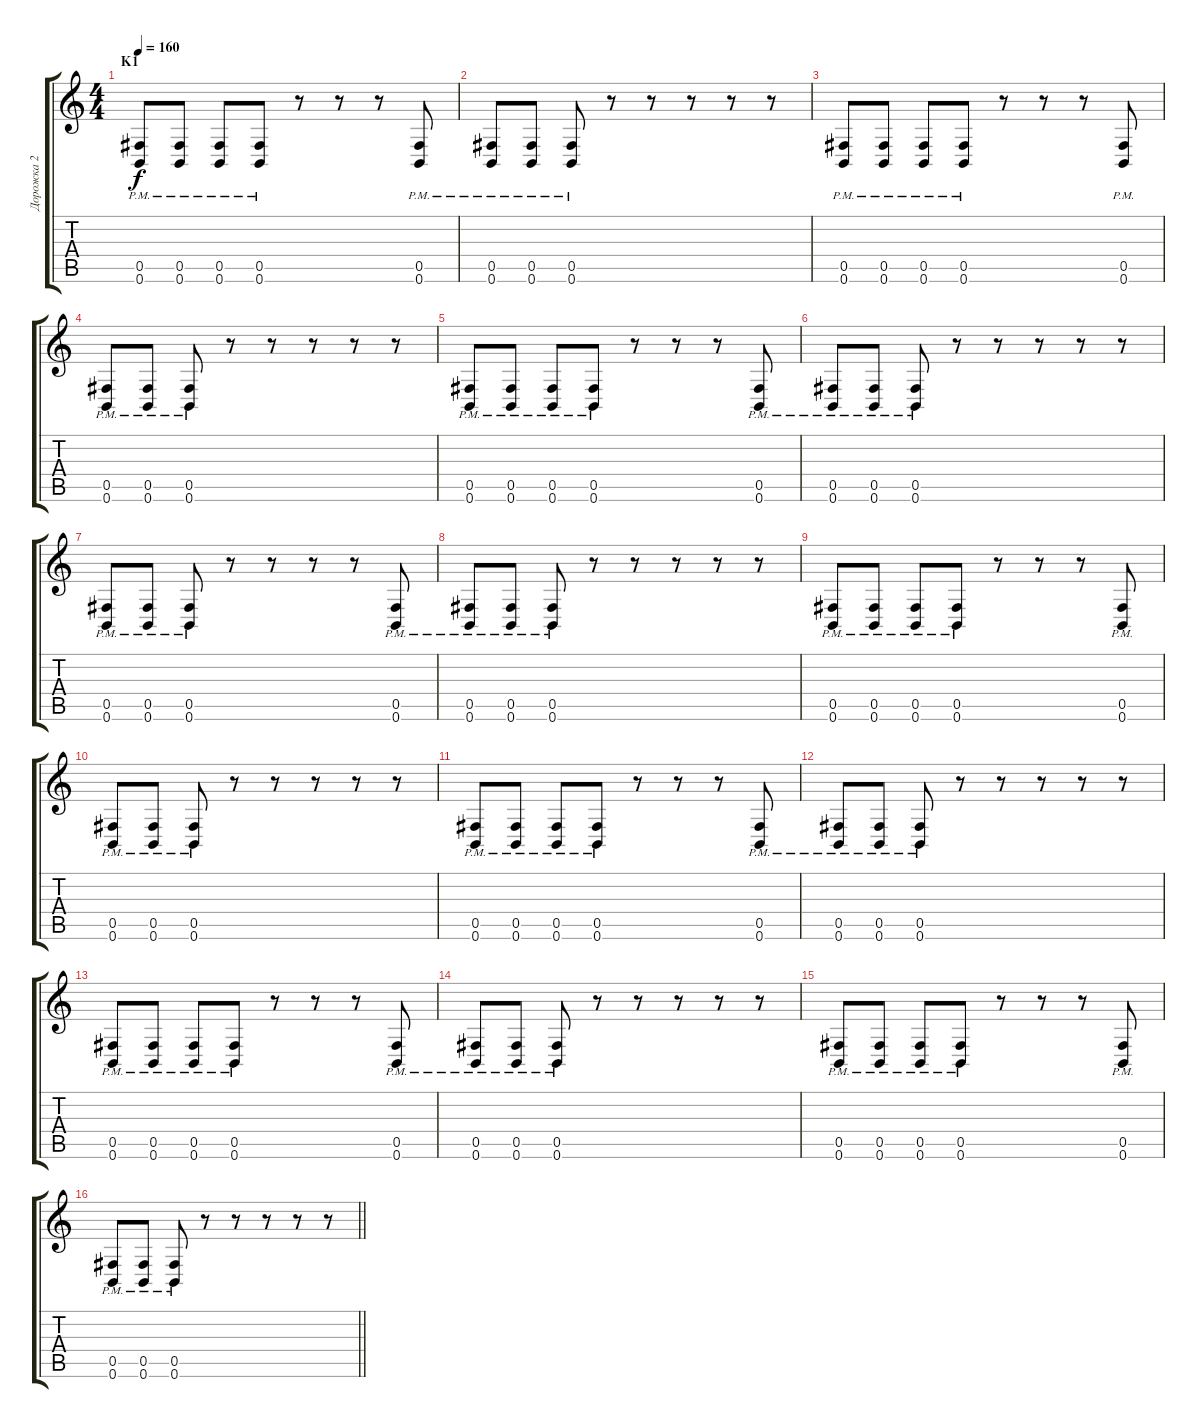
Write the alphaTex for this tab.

\track ("Дорожка 2" "Дорожка 2") {instrument overdrivenguitar}
\staff {score tabs}
\tuning (Db4 Ab3 E3 B2 Gb2 B1) {hide}
\ts (4 4)
\section ("" "K1")
\tempo 160
\clef g2
\ks c
(0.5{pm} 0.6{pm}).8{dy f} (0.5{pm} 0.6).8 (0.5{pm} 0.6).8 (0.5{pm} 0.6{pm}).8 r.8 r.8 r.8 (0.5{pm} 0.6{pm}).8 |
(0.5{pm} 0.6{pm}).8 (0.5{pm} 0.6{pm}).8 (0.5{pm} 0.6{pm}).8 r.8 r.8 r.8 r.8 r.8 |
(0.5{pm} 0.6{pm}).8 (0.5{pm} 0.6).8 (0.5{pm} 0.6{pm}).8 (0.5{pm} 0.6{pm}).8 r.8 r.8 r.8 (0.5{pm} 0.6{pm}).8 |
(0.5{pm} 0.6{pm}).8 (0.5{pm} 0.6{pm}).8 (0.5{pm} 0.6{pm}).8 r.8 r.8 r.8 r.8 r.8 |
(0.5{pm} 0.6{pm}).8 (0.5{pm} 0.6).8 (0.5{pm} 0.6).8 (0.5{pm} 0.6{pm}).8 r.8 r.8 r.8 (0.5{pm} 0.6{pm}).8 |
(0.5{pm} 0.6{pm}).8 (0.5{pm} 0.6{pm}).8 (0.5{pm} 0.6{pm}).8 r.8 r.8 r.8 r.8 r.8 |
(0.5{pm} 0.6{pm}).8 (0.5{pm} 0.6).8 (0.5{pm} 0.6{pm}).8 r.8 r.8 r.8 r.8 (0.5{pm} 0.6{pm}).8 |
(0.5{pm} 0.6{pm}).8 (0.5{pm} 0.6{pm}).8 (0.5{pm} 0.6{pm}).8 r.8 r.8 r.8 r.8 r.8 |
(0.5{pm} 0.6{pm}).8 (0.5{pm} 0.6).8 (0.5{pm} 0.6).8 (0.5{pm} 0.6{pm}).8 r.8 r.8 r.8 (0.5{pm} 0.6{pm}).8 |
(0.5{pm} 0.6{pm}).8 (0.5{pm} 0.6{pm}).8 (0.5{pm} 0.6{pm}).8 r.8 r.8 r.8 r.8 r.8 |
(0.5{pm} 0.6{pm}).8 (0.5{pm} 0.6).8 (0.5{pm} 0.6{pm}).8 (0.5{pm} 0.6{pm}).8 r.8 r.8 r.8 (0.5{pm} 0.6{pm}).8 |
(0.5{pm} 0.6{pm}).8 (0.5{pm} 0.6{pm}).8 (0.5{pm} 0.6{pm}).8 r.8 r.8 r.8 r.8 r.8 |
(0.5{pm} 0.6{pm}).8 (0.5{pm} 0.6).8 (0.5{pm} 0.6).8 (0.5{pm} 0.6{pm}).8 r.8 r.8 r.8 (0.5{pm} 0.6{pm}).8 |
(0.5{pm} 0.6{pm}).8 (0.5{pm} 0.6{pm}).8 (0.5{pm} 0.6{pm}).8 r.8 r.8 r.8 r.8 r.8 |
(0.5{pm} 0.6{pm}).8 (0.5{pm} 0.6).8 (0.5{pm} 0.6{pm}).8 (0.5{pm} 0.6{pm}).8 r.8 r.8 r.8 (0.5{pm} 0.6{pm}).8 |
\barLineRight lightlight
(0.5{pm} 0.6{pm}).8 (0.5{pm} 0.6{pm}).8 (0.5{pm} 0.6{pm}).8 r.8 r.8 r.8 r.8 r.8
